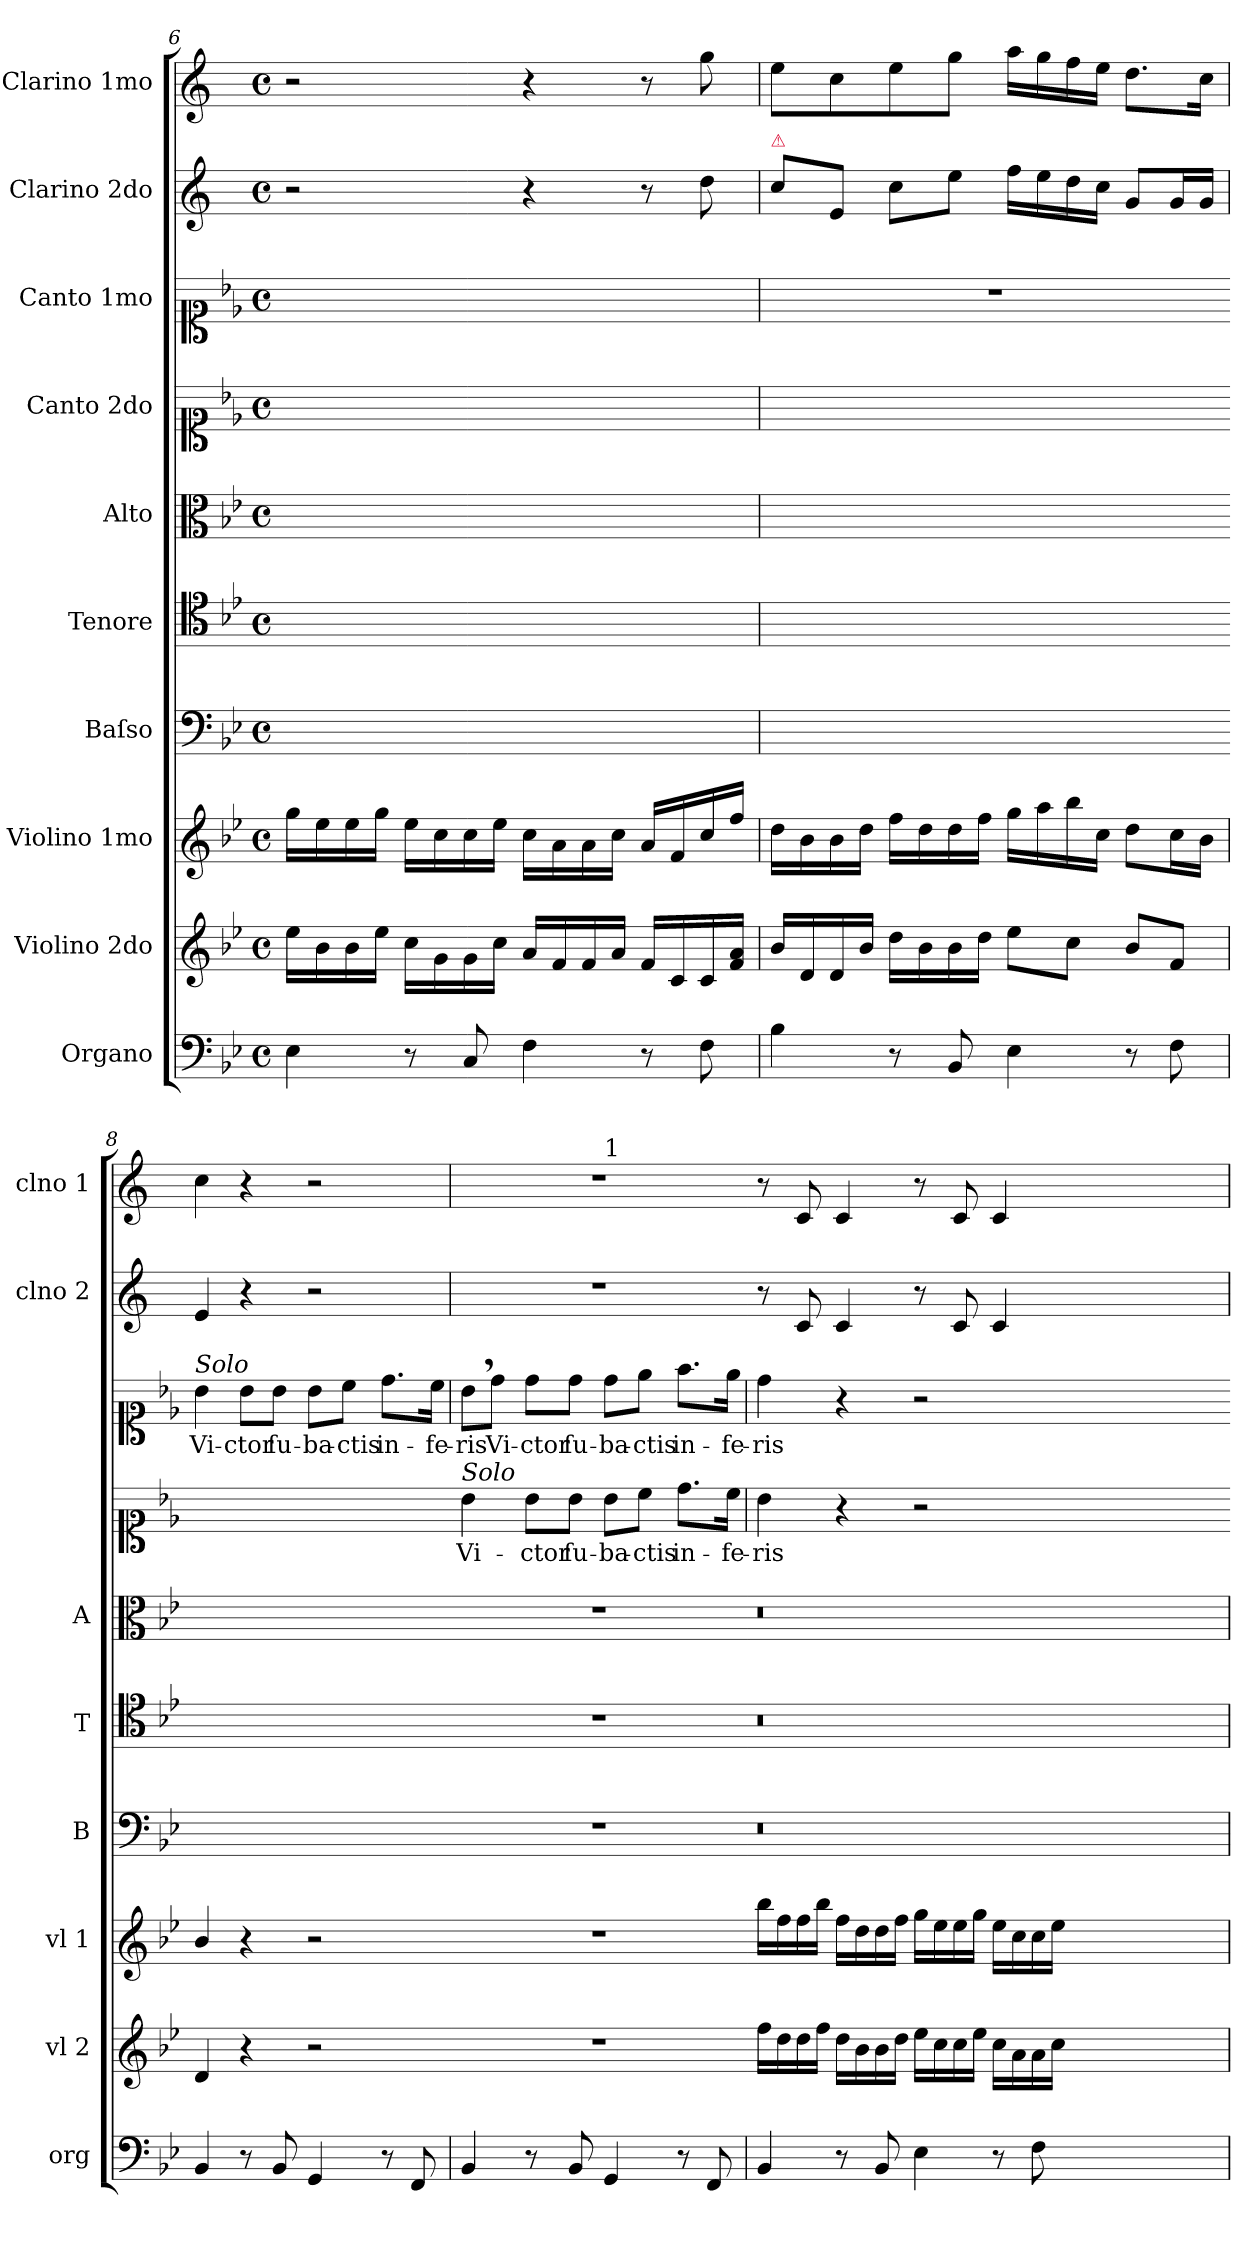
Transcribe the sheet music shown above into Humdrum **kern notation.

**kern	**kern	**kern	**kern	**kern	**kern	**kern	**text	**kern	**text	**kern	**kern
*part10	*part9	*part8	*part7	*part6	*part5	*part4	*part4	*part3	*part3	*part2	*part1
*staff10	*staff9	*staff8	*staff7	*staff6	*staff5	*staff4	*staff4	*staff3	*staff3	*staff2	*staff1
*I"Organo	*I"Violino 2do	*I"Violino 1mo	*I"Baſso	*I"Tenore	*I"Alto	*I"Canto 2do	*	*I"Canto 1mo	*	*I"Clarino 2do	*I"Clarino 1mo
*I'org	*I'vl 2	*I'vl 1	*I'B	*I'T	*I'A	*	*	*	*	*I'clno 2	*I'clno 1
*clefF4	*clefG2	*clefG2	*clefF4	*clefC4	*clefC3	*clefC1	*	*clefC1	*	*clefG2	*clefG2
*	*	*	*	*	*	*	*	*	*	*ITrd1c2	*ITrd1c2
*k[b-e-]	*k[b-e-]	*k[b-e-]	*k[b-e-]	*k[b-e-]	*k[b-e-]	*k[b-e-]	*	*k[b-e-]	*	*k[b-e-]	*k[b-e-]
*M4/4	*M4/4	*M4/4	*M4/4	*M4/4	*M4/4	*M4/4	*	*M4/4	*	*M4/4	*M4/4
*met(c)	*met(c)	*met(c)	*met(c)	*met(c)	*met(c)	*met(c)	*	*met(c)	*	*met(c)	*met(c)
=6	=6	=6	=6	=6	=6	=6	=6	=6	=6	=6	=6
4E-\	16ee-\LL	16gg\LL	1ryy	1ryy	1ryy	1ryy	.	1ryy	.	2r	2r
.	16b-\	16ee-\	.	.	.	.	.	.	.	.	.
.	16b-\	16ee-\	.	.	.	.	.	.	.	.	.
.	16ee-\JJ	16gg\JJ	.	.	.	.	.	.	.	.	.
8r	16cc\LL	16ee-\LL	.	.	.	.	.	.	.	.	.
.	16g\	16cc\	.	.	.	.	.	.	.	.	.
8C/	16g\	16cc\	.	.	.	.	.	.	.	.	.
.	16cc\JJ	16ee-\JJ	.	.	.	.	.	.	.	.	.
4F\	16a/LL	16cc\LL	.	.	.	.	.	.	.	4r	4r
.	16f/	16a\	.	.	.	.	.	.	.	.	.
.	16f/	16a\	.	.	.	.	.	.	.	.	.
.	16a/JJ	16cc\JJ	.	.	.	.	.	.	.	.	.
8r	16f/LL	16a/LL	.	.	.	.	.	.	.	8r	8r
.	16c/	16f/	.	.	.	.	.	.	.	.	.
8F\	16c/	16cc/	.	.	.	.	.	.	.	8cc\	8ff\
.	16f/ 16a/JJ	16ff/JJ	.	.	.	.	.	.	.	.	.
=7	=7	=7	=7	=7	=7	=7	=7	=7	=7	=7	=7
!	!	!	!	!	!	!	!	!	!	!LO:TX:a:color=crimson:t=⚠	!
4B-\	16b-/LL	16dd\LL	1ryy	1ryy	1ryy	1ryy	.	1r	.	8b-\L	8dd\L
.	16d/	16b-\	.	.	.	.	.	.	.	.	.
.	16d/	16b-\	.	.	.	.	.	.	.	8d/J	8b-\
.	16b-/JJ	16dd\JJ	.	.	.	.	.	.	.	.	.
8r	16dd\LL	16ff\LL	.	.	.	.	.	.	.	8b-\L	8dd\
.	16b-\	16dd\	.	.	.	.	.	.	.	.	.
8BB-/	16b-\	16dd\	.	.	.	.	.	.	.	8dd\J	8ff\J
.	16dd\JJ	16ff\JJ	.	.	.	.	.	.	.	.	.
4E-\	8ee-\L	16gg\LL	.	.	.	.	.	.	.	16ee-\LL	16gg\LL
.	.	16aa\	.	.	.	.	.	.	.	16dd\	16ff\
.	8cc\J	16bb-\	.	.	.	.	.	.	.	16cc\	16ee-\
.	.	16cc\JJ	.	.	.	.	.	.	.	16b-\JJ	16dd\JJ
8r	8b-/L	8dd\L	.	.	.	.	.	.	.	8f/L	8.cc\L
8F\	8f/J	16cc\L	.	.	.	.	.	.	.	16f/L	.
.	.	16b-\JJ	.	.	.	.	.	.	.	16f/JJ	16b-\Jk
=8	=8	=8	=8	=8	=8	=8	=8	=8-	=8	=8	=8
!	!	!	!	!	!	!	!	!LO:TX:a:i:t=Solo	!	!	!
4BB-/	4d/	4b-/	1ryy	1ryy	1ryy	1ryy	.	4b-\	Vi-	4d/	4b-\
8r	4r	4r	.	.	.	.	.	8b-\L	-ctor	4r	4r
8BB-/	.	.	.	.	.	.	.	8b-\J	ſu-	.	.
4GG/	2r	2r	.	.	.	.	.	8b-\L	-ba-	2r	2r
.	.	.	.	.	.	.	.	8cc\J	-ctis	.	.
8r	.	.	.	.	.	.	.	8.dd\L	in-	.	.
8FF/	.	.	.	.	.	.	.	.	.	.	.
.	.	.	.	.	.	.	.	16cc\Jk	-fe-	.	.
=9	=9-	=9-	=9	=9	=9	=9	=9	=9	=9	=9	=9
!	!	!	!	!	!	!LO:TX:a:i:t=Solo	!	!	!	!	!
*	*	*	*	*	*	*	*	*	*	*	*^
4BB-/	1r	1r	1r	1r	1r	4b-\	Vi-	8b-,\L	-ris	1r	1r	2ryy
!	!	!	!	!	!	!	!	!	!LO:LY:i	!	!	!
.	.	.	.	.	.	.	.	8dd\J	Vi-	.	.	.
!	!	!	!	!	!	!	!	!	!LO:LY:i	!	!	!
8r	.	.	.	.	.	8b-\L	-ctor	8dd\L	-ctor	.	.	.
!	!	!	!	!	!	!	!	!	!LO:LY:i	!	!	!
8BB-/	.	.	.	.	.	8b-\J	ſu-	8dd\J	ſu-	.	.	.
!	!	!	!	!	!	!	!	!	!	!	!	!LO:TX:a:t=1
!	!	!	!	!	!	!	!	!	!LO:LY:i	!	!	!
4GG/	.	.	.	.	.	8b-\L	-ba-	8dd\L	-ba-	.	.	2ryy
!	!	!	!	!	!	!	!	!	!LO:LY:i	!	!	!
.	.	.	.	.	.	8cc\J	-ctis	8ee-\J	-ctis	.	.	.
!	!	!	!	!	!	!	!	!	!LO:LY:i	!	!	!
8r	.	.	.	.	.	8.dd\L	in-	8.ff\L	in-	.	.	.
8FF/	.	.	.	.	.	.	.	.	.	.	.	.
!	!	!	!	!	!	!	!	!	!LO:LY:i	!	!	!
.	.	.	.	.	.	16cc\Jk	-fe-	16ee-\Jk	-fe-	.	.	.
=10	=10-	=10-	=10	=10	=10	=10	=10-	=10	=10-	=10-	=10-	=10-
!	!	!	!	!	!	!	!	!	!LO:LY:i	!	!	!
*	*	*	*	*	*	*	*	*	*	*	*v	*v
4BB-/	16ff\LL	16bb-\LL	0.r	0.r	0.r	4b-\	-ris	4dd\	-ris	8r	8r
.	16dd\	16ff\	.	.	.	.	.	.	.	.	.
.	16dd\	16ff\	.	.	.	.	.	.	.	8B-/	8B-/
.	16ff\JJ	16bb-\JJ	.	.	.	.	.	.	.	.	.
8r	16dd\LL	16ff\LL	.	.	.	4r	.	4r	.	4B-/	4B-/
.	16b-\	16dd\	.	.	.	.	.	.	.	.	.
8BB-/	16b-\	16dd\	.	.	.	.	.	.	.	.	.
.	16dd\JJ	16ff\JJ	.	.	.	.	.	.	.	.	.
4E-\	16ee-\LL	16gg\LL	.	.	.	2r	.	2r	.	8r	8r
.	16cc\	16ee-\	.	.	.	.	.	.	.	.	.
.	16cc\	16ee-\	.	.	.	.	.	.	.	8B-/	8B-/
.	16ee-\JJ	16gg\JJ	.	.	.	.	.	.	.	.	.
8r	16cc\LL	16ee-\LL	.	.	.	.	.	.	.	4B-/	4B-/
.	16a\	16cc\	.	.	.	.	.	.	.	.	.
8F\	16a\	16cc\	.	.	.	.	.	.	.	.	.
.	16cc\JJ	16ee-\JJ	.	.	.	.	.	.	.	.	.
0ryy	0ryy	0ryy	.	.	.	0ryy	.	0ryy	.	0ryy	0ryy
=	=	=	=	=	=	=-	=	=-	=	=	=
*-	*-	*-	*-	*-	*-	*-	*-	*-	*-	*-	*-
